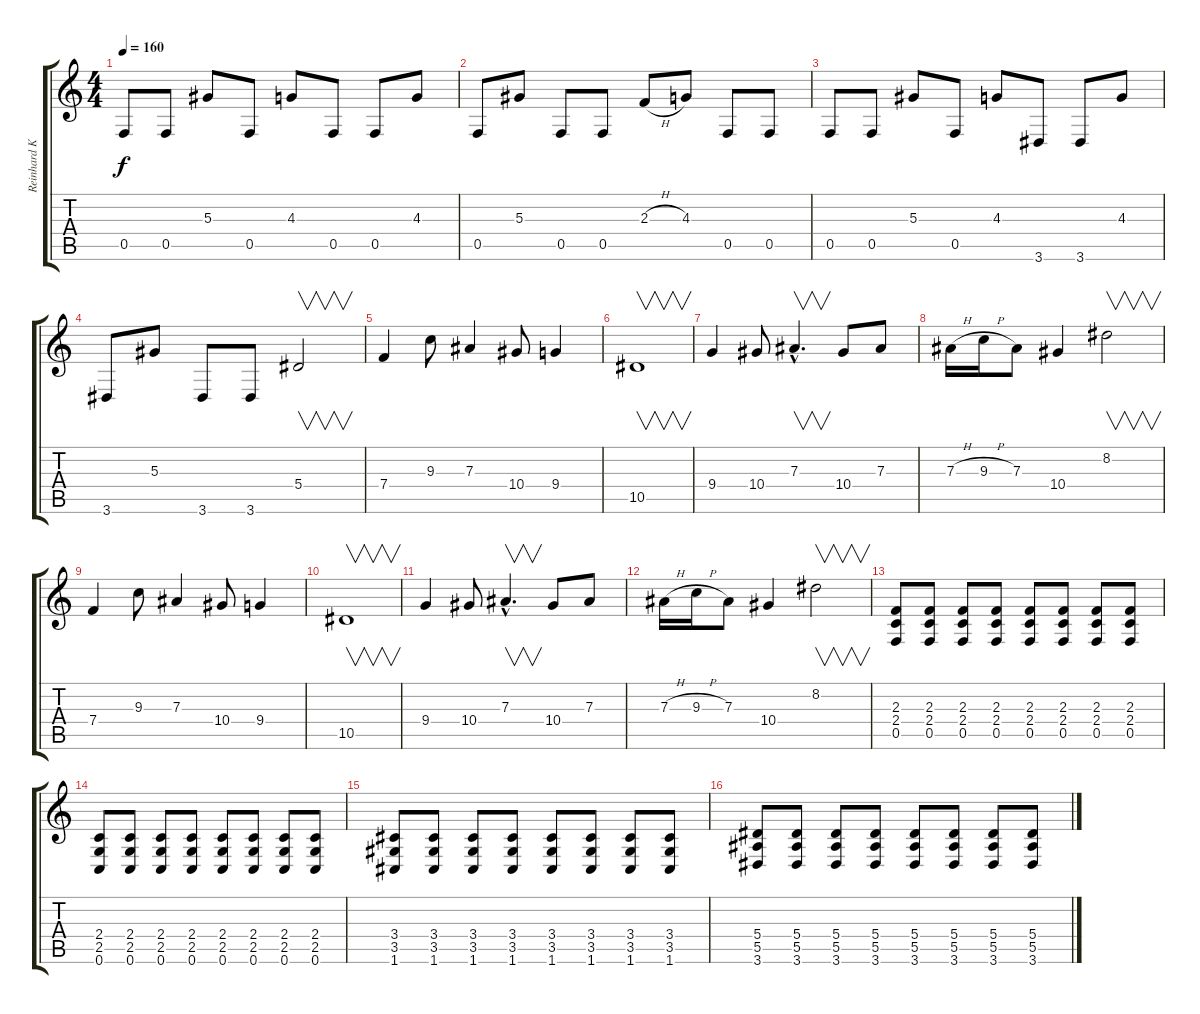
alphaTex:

\track ("Reinhard Klein" "Reinhard K") {instrument distortionguitar}
\staff {score tabs}
\tuning (C4 G3 Eb3 Bb2 F2 C2) {hide}
\ts (4 4)
\tempo 160
\clef g2
\ks c
0.5.8{dy f} 0.5.8 5.3.8 0.5.8 4.3.8 0.5.8 0.5.8 4.3.8 |
0.5.8 5.3.8 0.5.8 0.5.8 2.3{h}.8 4.3.8 0.5.8 0.5.8 |
0.5.8 0.5.8 5.3.8 0.5.8 4.3.8 3.6.8 3.6.8 4.3.8 |
3.6.8 5.3.8 3.6.8 3.6.8 5.4.2{v} |
7.4.4 9.3.8 7.3.4 10.4.8 9.4.4 |
10.5.1{v} |
9.4.4 10.4.8 7.3{hac}.4{v d} 10.4.8 7.3.8 |
7.3{h}.16 9.3{h}.16 7.3.8 10.4.4 8.2.2{v} |
7.4.4 9.3.8 7.3.4 10.4.8 9.4.4 |
10.5.1{v} |
9.4.4 10.4.8 7.3{hac}.4{v d} 10.4.8 7.3.8 |
7.3{h}.16 9.3{h}.16 7.3.8 10.4.4 8.2.2{v} |
(2.3 2.4 0.5).8 (2.3 2.4 0.5).8 (2.3 2.4 0.5).8 (2.3 2.4 0.5).8 (2.3 2.4 0.5).8 (2.3 2.4 0.5).8 (2.3 2.4 0.5).8 (2.3 2.4 0.5).8 |
(2.4 2.5 0.6).8 (2.4 2.5 0.6).8 (2.4 2.5 0.6).8 (2.4 2.5 0.6).8 (2.4 2.5 0.6).8 (2.4 2.5 0.6).8 (2.4 2.5 0.6).8 (2.4 2.5 0.6).8 |
(3.4 3.5 1.6).8 (3.4 3.5 1.6).8 (3.4 3.5 1.6).8 (3.4 3.5 1.6).8 (3.4 3.5 1.6).8 (3.4 3.5 1.6).8 (3.4 3.5 1.6).8 (3.4 3.5 1.6).8 |
(5.4 5.5 3.6).8 (5.4 5.5 3.6).8 (5.4 5.5 3.6).8 (5.4 5.5 3.6).8 (5.4 5.5 3.6).8 (5.4 5.5 3.6).8 (5.4 5.5 3.6).8 (5.4 5.5 3.6).8
